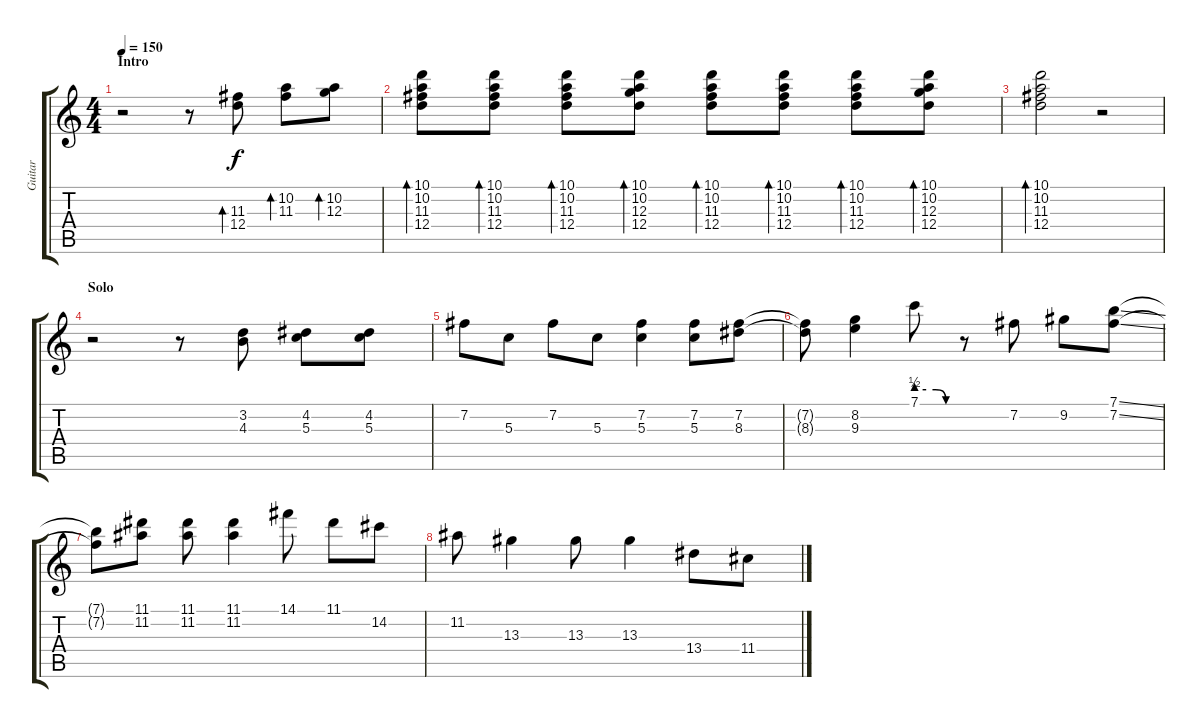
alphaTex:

\track ("Guitar" "Guitar") {instrument electricguitarclean}
\staff {score tabs}
\tuning (E4 B3 G3 D3 A2 E2) {hide}
\ts (4 4)
\section ("" "Intro")
\tempo 150
\clef g2
\ks c
r.2{dy f instrument electricguitarclean} r.8 (11.3 12.4).8{bd 60} (10.2 11.3).8{bd 60} (10.2 12.3).8{bd 60} |
(10.1 10.2 11.3 12.4).8{bd 60} (10.1 10.2 11.3 12.4).8{bd 60} (10.1 10.2 11.3 12.4).8{bd 60} (10.1 10.2 12.3 12.4).8{bd 60} (10.1 10.2 11.3 12.4).8{bd 60} (10.1 10.2 11.3 12.4).8{bd 60} (10.1 10.2 11.3 12.4).8{bd 60} (10.1 10.2 12.3 12.4).8{bd 60} |
(10.1 10.2 11.3 12.4).2{bd 60} r.2 |
\section ("" "Solo")
r.2 r.8 (3.2 4.3).8 (4.2 5.3).8 (4.2 5.3).8 |
7.2.8 5.3.8 7.2.8 5.3.8 (7.2 5.3).4 (7.2 5.3).8 (7.2 8.3).8 |
(7.2{t} 8.3{t}).8 (8.2 9.3).4 7.1{be (custom 0 2 15 2 30 2 45 0 60 0)}.8 r.8 7.2.8 9.2.8 (7.1{ss} 7.2{ss}).8 |
(7.1{t} 7.2{t}).8 (11.1 11.2).8 (11.1 11.2).8 (11.1 11.2).4 14.1.8 11.1.8 14.2.8 |
11.2.8 13.3.4 13.3.8 13.3.4 13.4.8 11.4.8
